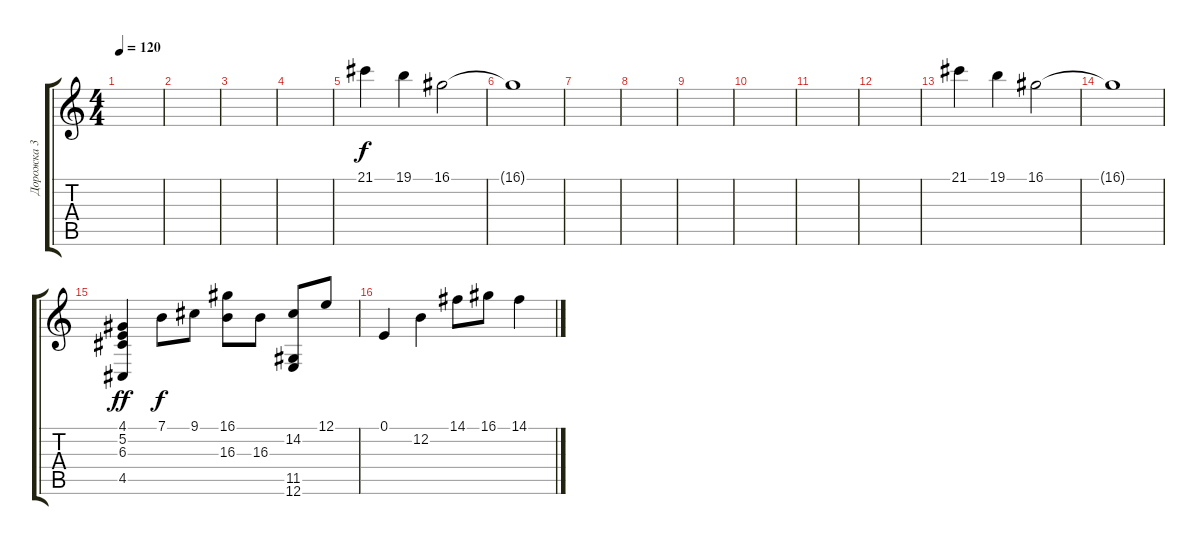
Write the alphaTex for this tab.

\track ("Дорожка 3" "Дорожка 3") {instrument acousticgrandpiano}
\staff {score tabs}
\tuning (E4 B3 G3 D3 A2 E2) {hide}
\ts (4 4)
\tempo 120
\clef g2
\ks c
|
|
|
|
21.1.4 19.1.4 16.1.2 |
16.1{t}.1 |
|
|
|
|
|
|
21.1.4 19.1.4 16.1.2 |
16.1{t}.1 |
(4.1 5.2 6.3 4.5).4{dy ff} 7.1.8{dy f} 9.1.8 (16.1 16.3).8 16.3.8 (14.2 11.5 12.6).8 12.1.8 |
0.1.4 12.2.4 14.1.8 16.1.8 14.1.4
